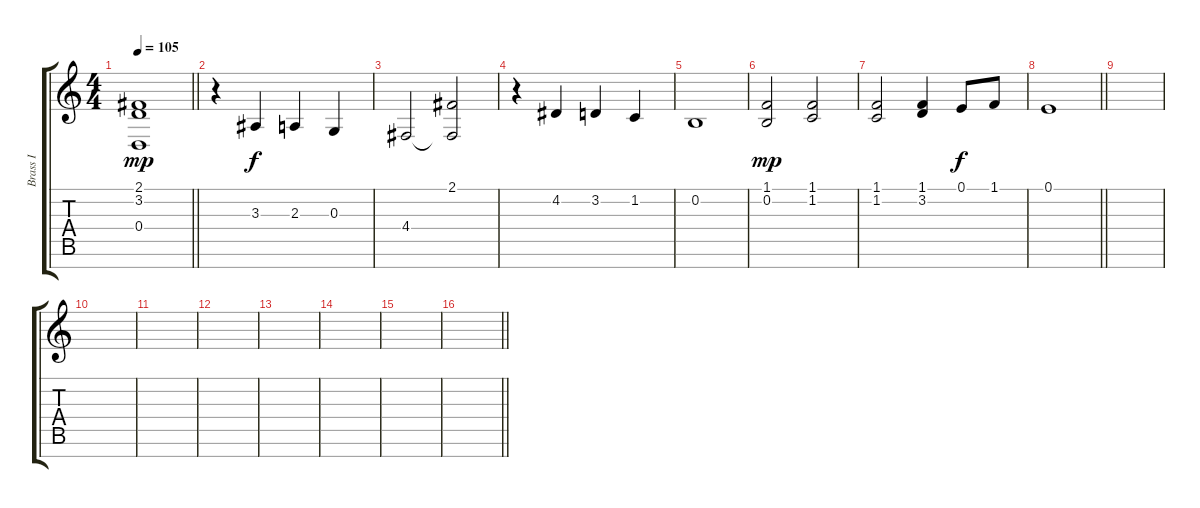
\track ("Brass I" "Brass I") {instrument frenchhorn}
\staff {score tabs}
\tuning (E4 B3 G3 D3 A2 E2 B1) {hide}
\ts (4 4)
\tempo 105
\clef g2
\barLineRight lightlight
\ks c
(2.1 3.2 0.4).1{dy mp} |
\section ("" "")
r.4 3.3.4{dy f} 2.3.4 0.3.4 |
4.4.2 (2.1 4.4{t}).2 |
r.4 4.2.4 3.2.4 1.2.4 |
0.2.1 |
(1.1 0.2).2{dy mp} (1.1 1.2).2 |
(1.1 1.2).2 (1.1 3.2).4 0.1.8{dy f} 1.1.8 |
\barLineRight lightlight
0.1.1 |
\section ("" "")
|
|
|
|
|
|
|
\barLineRight lightlight
